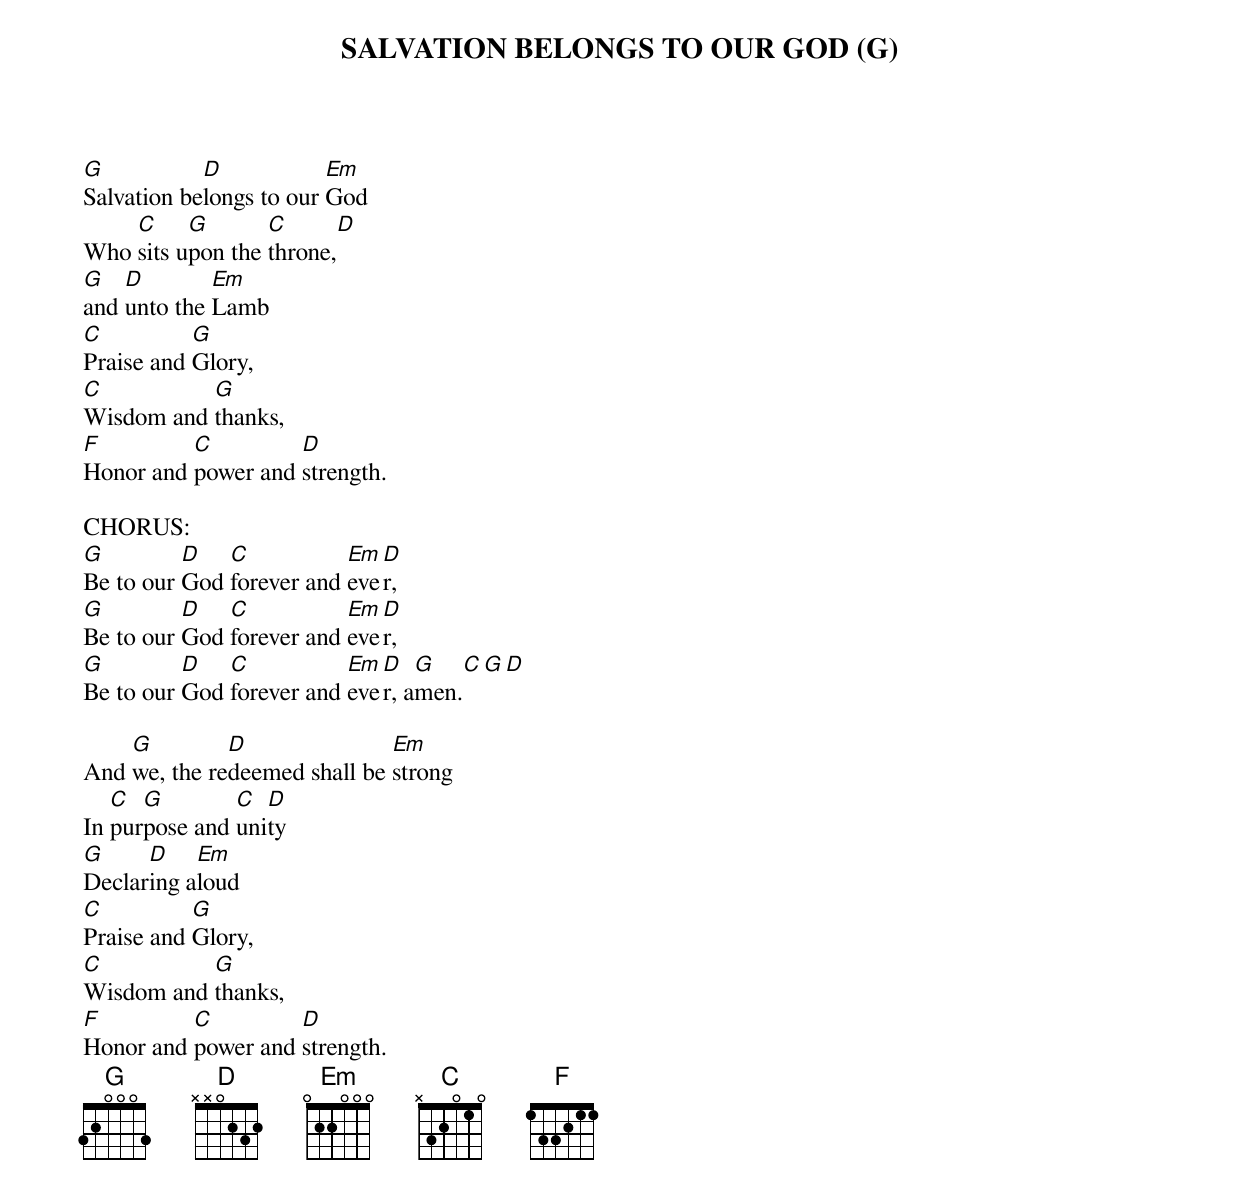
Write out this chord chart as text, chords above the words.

SALVATION BELONGS TO OUR GOD (G)

G           D            Em
Salvation belongs to our God
    C     G       C       D
Who sits upon the throne,
G   D        Em
and unto the Lamb
C          G
Praise and Glory,
C          G
Wisdom and thanks,
F         C         D
Honor and power and strength.

CHORUS:
G         D   C           Em D
Be to our God forever and ever,
G         D   C           Em D
Be to our God forever and ever,
G         D   C           Em D   G    C  G  D
Be to our God forever and ever, amen.

    G         D               Em
And we, the redeemed shall be strong
   C  G        C  D
In purpose and unity
G     D    Em
Declaring aloud
C          G
Praise and Glory,
C          G
Wisdom and thanks,
F         C         D
Honor and power and strength.
